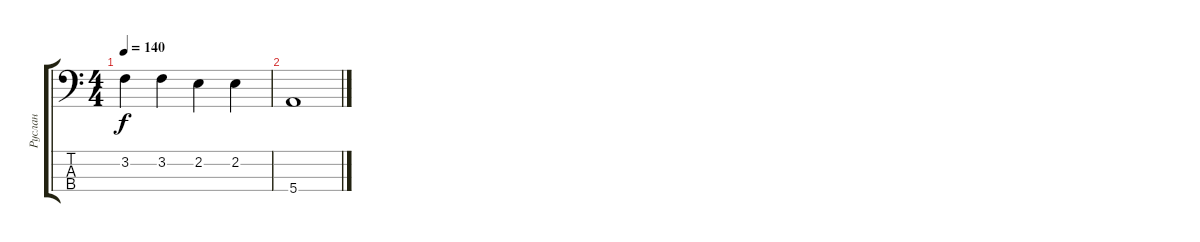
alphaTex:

\track ("Руслан" "Руслан") {instrument acousticguitarsteel}
\staff {score tabs}
\tuning (G2 D2 A1 E1) {hide}
\ts (4 4)
\tempo 140
\clef f4
\ks c
3.2.4{dy f} 3.2.4 2.2.4 2.2.4 |
5.4.1
